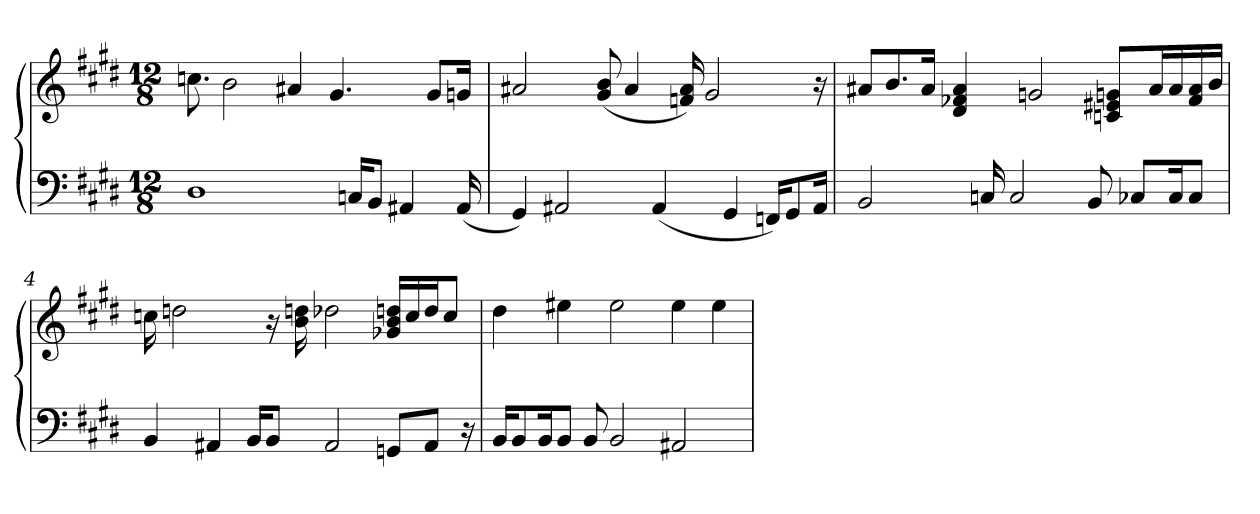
**kern	**kern
*part1	*part1
*staff2	*staff1
*clefF4	*clefG2
*k[f#c#g#d#]	*k[f#c#g#d#]
*M12/8	*M12/8
=1	=1
1D#	8.ccn
.	2b
.	4a#X
.	4.g#
16Cn/KL	.
8BB/J	.
4AA#X	.
.	8g#/L
(16AA#	16gn/Jk
=2	=2
4GG#)	2a#X
2AA#X	.
.	(8g# 8b
.	4a#
(4AA#	.
.	16fn 16a#)
.	2g#
4GG#	.
16FFn/KL)	.
8GG#/	.
16AA#/Jk	16r
=3	=3
2BB	8a#X/L
.	8.b/
.	16a#/Jk
.	4d# 4f-X 4a#
16Cn	.
2C	.
.	2gn
8BB	.
.	8cn/ 8e#X/ 8gn/L
8C-X/L	.
.	16a#/L
16C-/K	16a#/
8C-/J	16f-/ 16a#/
.	16b/JJ
=4	=4
4BB	16ccn
.	2ddn
4AA#X	.
16BB/KL	.
8BB/J	16r
.	16b 16ddn
2AA#	2dd-X
8GGn/L	16g-X/ 16b/ 16ddn/LL
.	16cc/
8AA#/J	16dd/J
.	8cc/J
16r	.
=5	=5
16BB/KL	4dd#
8BB/	.
16BB/K	.
8BB/J	4ee#X
8BB	.
2BB	2ee#
2AA#X	4ee#
.	4ee#
=	=
*-	*-
